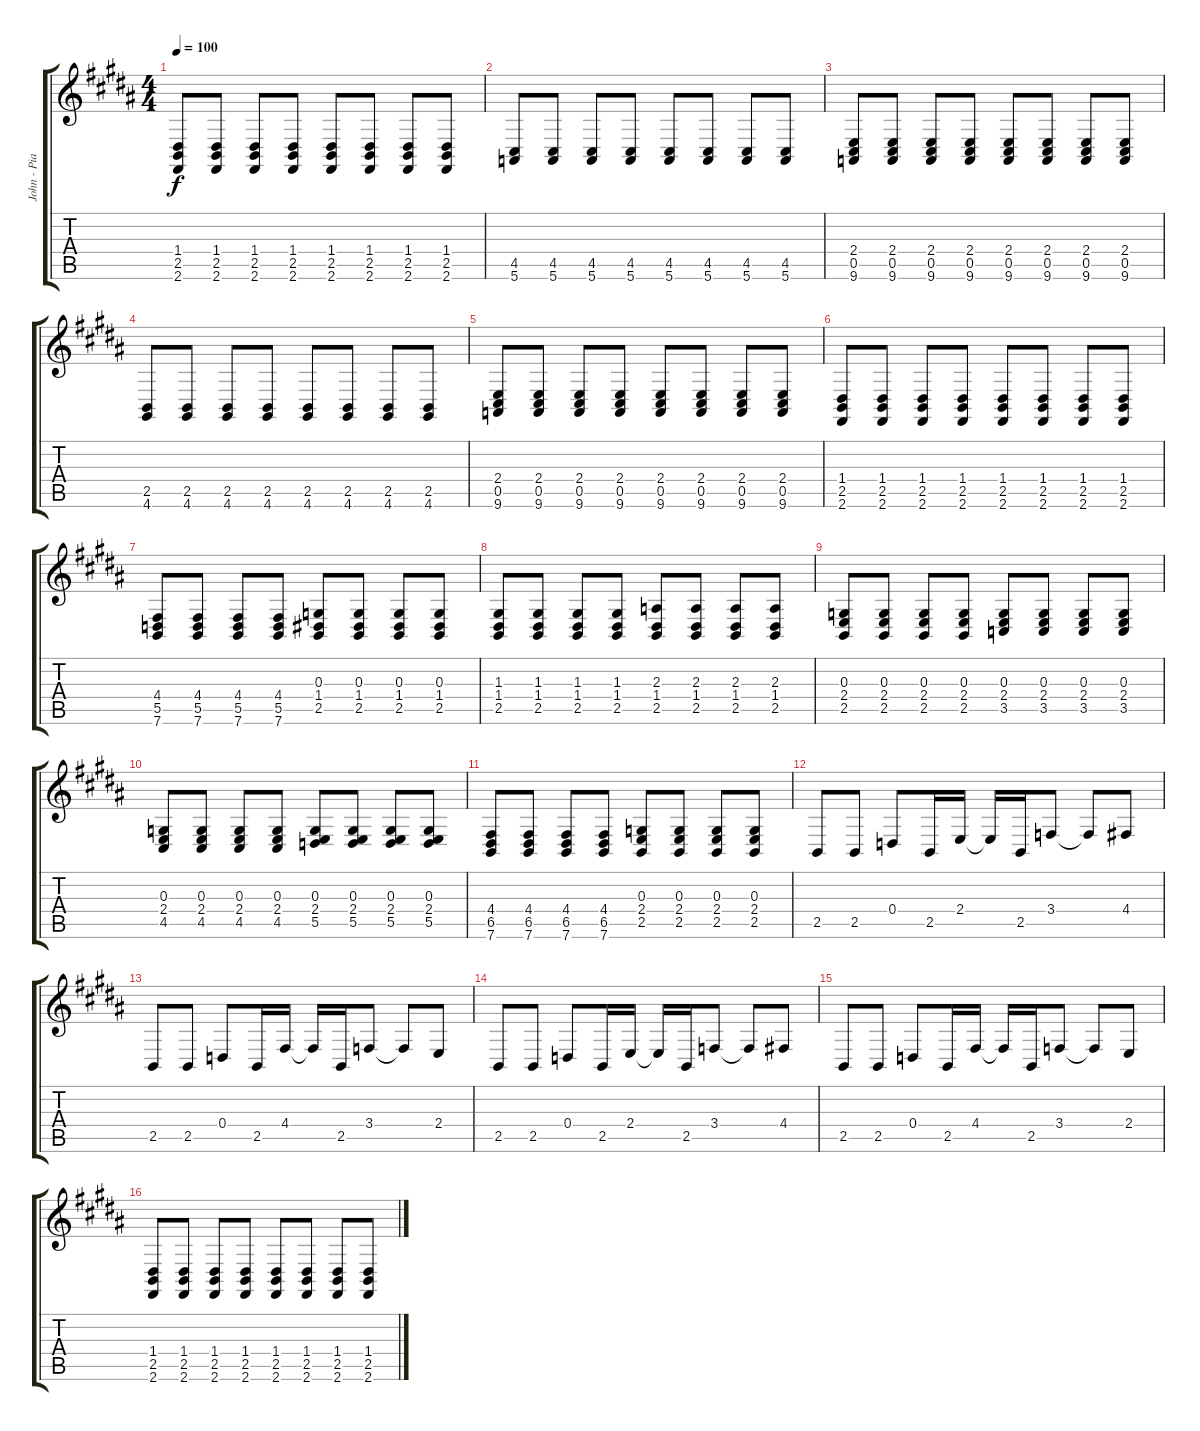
\track ("John - Piano Treble" "John - Pia") {instrument acousticgrandpiano}
\staff {score tabs}
\tuning (E4 B3 G3 D3 A2 E2) {hide}
\ts (4 4)
\tempo 100
\clef g2
\ks b
(1.4 2.5 2.6).8{dy f} (1.4 2.5 2.6).8 (1.4 2.5 2.6).8 (1.4 2.5 2.6).8 (1.4 2.5 2.6).8 (1.4 2.5 2.6).8 (1.4 2.5 2.6).8 (1.4 2.5 2.6).8 |
(4.5 5.6).8 (4.5 5.6).8 (4.5 5.6).8 (4.5 5.6).8 (4.5 5.6).8 (4.5 5.6).8 (4.5 5.6).8 (4.5 5.6).8 |
(2.4 0.5 9.6).8 (2.4 0.5 9.6).8 (2.4 0.5 9.6).8 (2.4 0.5 9.6).8 (2.4 0.5 9.6).8 (2.4 0.5 9.6).8 (2.4 0.5 9.6).8 (2.4 0.5 9.6).8 |
(2.5 4.6).8 (2.5 4.6).8 (2.5 4.6).8 (2.5 4.6).8 (2.5 4.6).8 (2.5 4.6).8 (2.5 4.6).8 (2.5 4.6).8 |
(2.4 0.5 9.6).8 (2.4 0.5 9.6).8 (2.4 0.5 9.6).8 (2.4 0.5 9.6).8 (2.4 0.5 9.6).8 (2.4 0.5 9.6).8 (2.4 0.5 9.6).8 (2.4 0.5 9.6).8 |
(1.4 2.5 2.6).8 (1.4 2.5 2.6).8 (1.4 2.5 2.6).8 (1.4 2.5 2.6).8 (1.4 2.5 2.6).8 (1.4 2.5 2.6).8 (1.4 2.5 2.6).8 (1.4 2.5 2.6).8 |
(4.4 5.5 7.6).8 (4.4 5.5 7.6).8 (4.4 5.5 7.6).8 (4.4 5.5 7.6).8 (0.3 1.4 2.5).8 (0.3 1.4 2.5).8 (0.3 1.4 2.5).8 (0.3 1.4 2.5).8 |
(1.3 1.4 2.5).8 (1.3 1.4 2.5).8 (1.3 1.4 2.5).8 (1.3 1.4 2.5).8 (2.3 1.4 2.5).8 (2.3 1.4 2.5).8 (2.3 1.4 2.5).8 (2.3 1.4 2.5).8 |
(0.3 2.4 2.5).8 (0.3 2.4 2.5).8 (0.3 2.4 2.5).8 (0.3 2.4 2.5).8 (0.3 2.4 3.5).8 (0.3 2.4 3.5).8 (0.3 2.4 3.5).8 (0.3 2.4 3.5).8 |
(0.3 2.4 4.5).8 (0.3 2.4 4.5).8 (0.3 2.4 4.5).8 (0.3 2.4 4.5).8 (0.3 2.4 5.5).8 (0.3 2.4 5.5).8 (0.3 2.4 5.5).8 (0.3 2.4 5.5).8 |
(4.4 6.5 7.6).8 (4.4 6.5 7.6).8 (4.4 6.5 7.6).8 (4.4 6.5 7.6).8 (0.3 2.4 2.5).8 (0.3 2.4 2.5).8 (0.3 2.4 2.5).8 (0.3 2.4 2.5).8 |
2.5.8 2.5.8 0.4.8 2.5.16 2.4.16 2.4{t}.16 2.5.16 3.4.8 3.4{t}.8 4.4.8 |
2.5.8 2.5.8 0.4.8 2.5.16 4.4.16 4.4{t}.16 2.5.16 3.4.8 3.4{t}.8 2.4.8 |
2.5.8 2.5.8 0.4.8 2.5.16 2.4.16 2.4{t}.16 2.5.16 3.4.8 3.4{t}.8 4.4.8 |
2.5.8 2.5.8 0.4.8 2.5.16 4.4.16 4.4{t}.16 2.5.16 3.4.8 3.4{t}.8 2.4.8 |
(1.4 2.5 2.6).8 (1.4 2.5 2.6).8 (1.4 2.5 2.6).8 (1.4 2.5 2.6).8 (1.4 2.5 2.6).8 (1.4 2.5 2.6).8 (1.4 2.5 2.6).8 (1.4 2.5 2.6).8
